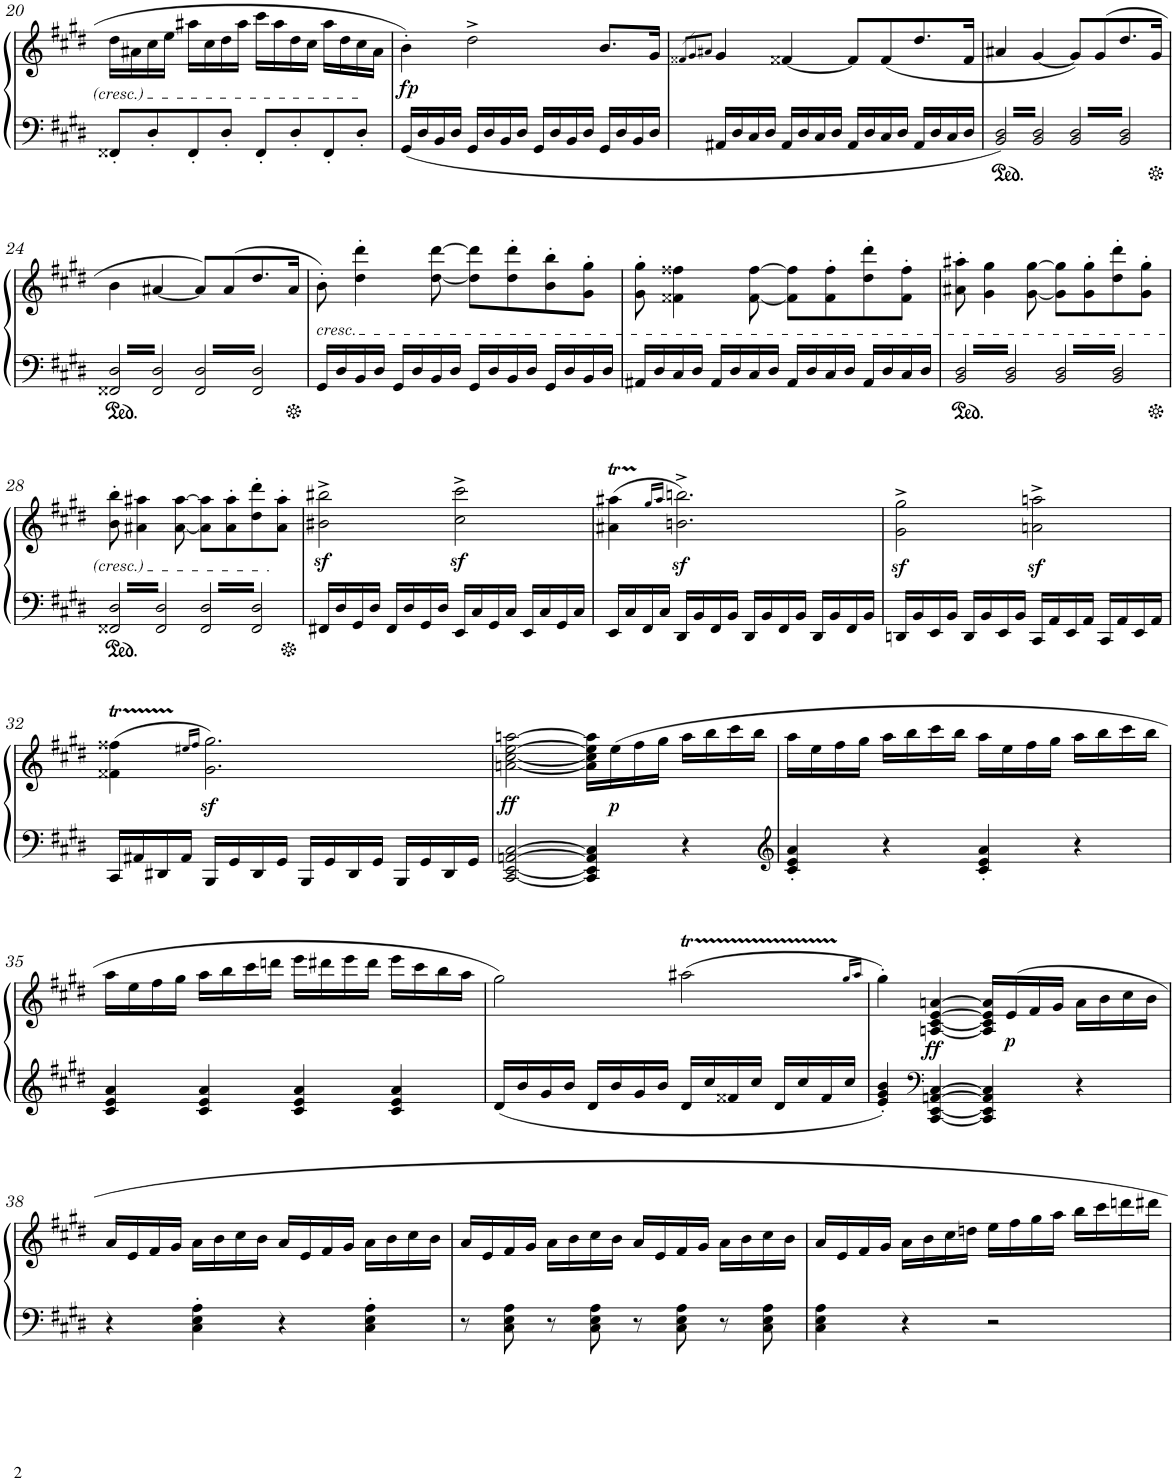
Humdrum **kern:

**kern	**kern	**dynam
*part1	*part1	*part1
*staff2	*staff1	*staff1/2
*I"Piano	*	*
*I'Pno.	*	*
!!LO:PB:g=z
*clefF4	*clefG2	*
*k[f#c#g#d#]	*k[f#c#g#d#]	*
*M4/4	*M4/4	*
*met(c)	*met(c)	*
=20	=20	=20
8FF##X'/L	16dd#\LL	.
.	16a#X\	.
8D#'/	16cc#\	.
.	16ee\JJ	.
8FF##'/	16aa#X\LL	.
.	16cc#\	.
8D#'/J	16dd#\	.
.	16aa#\JJ	.
8FF##'/L	16ccc#\LL	.
.	16aa#\	.
8D#'/	16dd#\	.
.	16cc#\JJ	.
8FF##'/	16aa#\LL	.
.	16dd#\	.
8D#'/J	16cc#\	.
.	16a#\JJ	.
=21	=21	=21
!	!	!LO:DY:b
16GG#/LL	4b'\	fp
16D#/	.	.
16BB/	.	.
16D#/JJ	.	.
16GG#/LL	2dd#^\	.
16D#/	.	.
16BB/	.	.
16D#/JJ	.	.
16GG#/LL	.	.
16D#/	.	.
16BB/	.	.
16D#/JJ	.	.
16GG#/LL	8.b/L	.
16D#/	.	.
16BB/	.	.
16D#/JJ	16g#/Jk	.
=22	=22	=22
.	8qf##X/L	.
.	8qg#/	.
.	8qa#X/J	.
16AA#X/LL	4g#/	.
16D#/	.	.
16C#/	.	.
16D#/JJ	.	.
16AA#/LL	[4f##X/	.
16D#/	.	.
16C#/	.	.
16D#/JJ	.	.
16AA#/LL	8f##/L]	.
16D#/	.	.
16C#/	(8f##/	.
16D#/JJ	.	.
16AA#/LL	8.dd#/	.
16D#/	.	.
16C#/	.	.
16D#/JJ	16f##/Jk	.
=23	=23	=23
6.BB/ 6.D#/	4a#X/	.
6.BB/ 6.D#/	[4g#/	.
6.BB/ 6.D#/	8g#/L])	.
.	(8g#/	.
6.BB/ 6.D#/	8.dd#/	.
.	16g#/Jk	.
!!LO:LB:g=z
=24	=24	=24
6.FF##X/ 6.D#/	4b\	.
6.FF##/ 6.D#/	[4a#X/	.
6.FF##/ 6.D#/	8a#/L])	.
.	(8a#/	.
6.FF##/ 6.D#/	8.dd#/	.
.	16a#/Jk	.
=25	=25	=25
!	!LO:TX:b:i:t=cresc.	!
16GG#/LL	8b'\)	.
16D#/	.	.
16BB/	4dd#\' 4ddd#\'	.
16D#/JJ	.	.
16GG#/LL	.	.
16D#/	.	.
16BB/	[8dd#\ [8ddd#\	.
16D#/JJ	.	.
16GG#/LL	8dd#\] 8ddd#\]L	.
16D#/	.	.
16BB/	8dd#\' 8ddd#\'	.
16D#/JJ	.	.
16GG#/LL	8b\' 8bb\'	.
16D#/	.	.
16BB/	8g#\' 8gg#\'J	.
16D#/JJ	.	.
=26	=26	=26
16AA#X/LL	8g#\' 8gg#\'	.
16D#/	.	.
16C#/	4f##X\ 4ff##X\	.
16D#/JJ	.	.
16AA#/LL	.	.
16D#/	.	.
16C#/	[8f##\ [8ff##\	.
16D#/JJ	.	.
16AA#/LL	8f##\] 8ff##\]L	.
16D#/	.	.
16C#/	8f##\' 8ff##\'	.
16D#/JJ	.	.
16AA#/LL	8dd#\' 8ddd#\'	.
16D#/	.	.
16C#/	8f##\' 8ff##\'J	.
16D#/JJ	.	.
=27	=27	=27
6.BB/ 6.D#/	8a#X\' 8aa#X\'	.
.	4g#\ 4gg#\	.
6.BB/ 6.D#/	.	.
.	[8g#\ [8gg#\	.
6.BB/ 6.D#/	8g#\] 8gg#\]L	.
.	8g#\' 8gg#\'	.
6.BB/ 6.D#/	8dd#\' 8ddd#\'	.
.	8g#\' 8gg#\'J	.
!!LO:LB:g=z
=28	=28	=28
6.FF##X/ 6.D#/	8b\' 8bb\'	.
.	4a#X\ 4aa#X\	.
6.FF##/ 6.D#/	.	.
.	[8a#\ [8aa#\	.
6.FF##/ 6.D#/	8a#\] 8aa#\]L	.
.	8a#\' 8aa#\'	.
6.FF##/ 6.D#/	8dd#\' 8ddd#\'	.
.	8a#\' 8aa#\'J	.
=29	=29	=29
16FF#X/LL	2b#X\z<^ 2bb#X\z<^	.
16D#/	.	.
16GG#/	.	.
16D#/JJ	.	.
16FF#/LL	.	.
16D#/	.	.
16GG#/	.	.
16D#/JJ	.	.
16EE/LL	2cc#\z<^ 2ccc#\z<^	.
16C#/	.	.
16GG#/	.	.
16C#/JJ	.	.
16EE/LL	.	.
16C#/	.	.
16GG#/	.	.
16C#/JJ	.	.
=30	=30	=30
16EE/LL	(4a#X\T 4aa#X\T	.
16C#/	.	.
16FF#/	.	.
16C#/JJ	.	.
.	16qgg#/LL	.
.	16qaa#/JJ	.
16DD#/LL	2.bn\z<^ 2.bbn\z<^)	.
16BB/	.	.
16FF#/	.	.
16BB/JJ	.	.
16DD#/LL	.	.
16BB/	.	.
16FF#/	.	.
16BB/JJ	.	.
16DD#/LL	.	.
16BB/	.	.
16FF#/	.	.
16BB/JJ	.	.
=31	=31	=31
16DDn/LL	2g#\z<^ 2gg#\z<^	.
16BB/	.	.
16EE/	.	.
16BB/JJ	.	.
16DD/LL	.	.
16BB/	.	.
16EE/	.	.
16BB/JJ	.	.
16CC#/LL	2an\z<^ 2aan\z<^	.
16AA/	.	.
16EE/	.	.
16AA/JJ	.	.
16CC#/LL	.	.
16AA/	.	.
16EE/	.	.
16AA/JJ	.	.
!!LO:LB:g=z
=32	=32	=32
16CC#/LL	(4f##X\T 4ff##X\T	.
16AA#X/	.	.
16DD#X/	.	.
16AA#/JJ	.	.
.	16qee#X/LL	.
.	16qff##/JJ	.
16BBB/LL	2.g#\z< 2.gg#\z<)	.
16GG#/	.	.
16DD#/	.	.
16GG#/JJ	.	.
16BBB/LL	.	.
16GG#/	.	.
16DD#/	.	.
16GG#/JJ	.	.
16BBB/LL	.	.
16GG#/	.	.
16DD#/	.	.
16GG#/JJ	.	.
=33	=33	=33
!	!	!LO:DY:b
[2CC#/ [2EE/ [2AAn/ [2C#/	[2an\ [2cc#\ [2ee\ [2aan\	ff
4CC#/] 4EE/] 4AA/] 4C#/]	16a\] 16cc#\] 16ee\] 16aa\]LL	.
!	!	!LO:DY:b
.	(16ee\	p
.	16ff#\	.
.	16gg#\JJ	.
4r	16aa\LL	.
.	16bb\	.
.	16ccc#\	.
.	16bb\JJ	.
=34	=34	=34
*clefG2	*	*
4c#/' 4e/' 4a/'	16aa\LL	.
.	16ee\	.
.	16ff#\	.
.	16gg#\JJ	.
4r	16aa\LL	.
.	16bb\	.
.	16ccc#\	.
.	16bb\JJ	.
4c#/' 4e/' 4a/'	16aa\LL	.
.	16ee\	.
.	16ff#\	.
.	16gg#\JJ	.
4r	16aa\LL	.
.	16bb\	.
.	16ccc#\	.
.	16bb\JJ	.
!!LO:LB:g=z
=35	=35	=35
4c#/ 4e/ 4a/	16aa\LL	.
.	16ee\	.
.	16ff#\	.
.	16gg#\JJ	.
4c#/ 4e/ 4a/	16aa\LL	.
.	16bb\	.
.	16ccc#\	.
.	16dddn\JJ	.
4c#/ 4e/ 4a/	16eee\LL	.
.	16ddd#X\	.
.	16eee\	.
.	16ddd#\JJ	.
4c#/ 4e/ 4a/	16eee\LL	.
.	16ccc#\	.
.	16bb\	.
.	16aa\JJ	.
=36	=36	=36
16d#/LL	2gg#\)	.
16b/	.	.
16g#/	.	.
16b/JJ	.	.
16d#/LL	.	.
16b/	.	.
16g#/	.	.
16b/JJ	.	.
16d#/LL	(2aa#Xt\	.
16cc#/	.	.
16f##X/	.	.
16cc#/JJ	.	.
16d#/LL	.	.
16cc#/	.	.
16f##/	.	.
16cc#/JJ	.	.
.	16qgg#/LL	.
.	16qaa#/JJ	.
=37	=37	=37
4e/' 4g#/' 4b/'	4gg#'\)	.
*clefF4	*	*
!	!	!LO:DY:b
[4CC#/ [4EE/ [4AAn/ [4C#/	[4An/ [4c#/ [4e/ [4an/	ff
4CC#/] 4EE/] 4AA/] 4C#/]	16A/] 16c#/] 16e/] 16a/]LL	.
!	!	!LO:DY:b
.	16e/	p
.	16f#/	.
.	16g#/JJ	.
4r	16a\LL	.
.	16b\	.
.	16cc#\	.
.	16b\JJ	.
!!LO:LB:g=z
=38	=38	=38
4r	16a/LL	.
.	16e/	.
.	16f#/	.
.	16g#/JJ	.
4C#\' 4E\' 4A\'	16a\LL	.
.	16b\	.
.	16cc#\	.
.	16b\JJ	.
4r	16a/LL	.
.	16e/	.
.	16f#/	.
.	16g#/JJ	.
4C#\' 4E\' 4A\'	16a\LL	.
.	16b\	.
.	16cc#\	.
.	16b\JJ	.
=39	=39	=39
8r	16a/LL	.
.	16e/	.
8C#\ 8E\ 8A\	16f#/	.
.	16g#/JJ	.
8r	16a\LL	.
.	16b\	.
8C#\ 8E\ 8A\	16cc#\	.
.	16b\JJ	.
8r	16a/LL	.
.	16e/	.
8C#\ 8E\ 8A\	16f#/	.
.	16g#/JJ	.
8r	16a\LL	.
.	16b\	.
8C#\ 8E\ 8A\	16cc#\	.
.	16b\JJ	.
=40	=40	=40
4C#\ 4E\ 4A\	16a/LL	.
.	16e/	.
.	16f#/	.
.	16g#/JJ	.
4r	16a\LL	.
.	16b\	.
.	16cc#\	.
.	16ddn\JJ	.
2r	16ee\LL	.
.	16ff#\	.
.	16gg#\	.
.	16aa\JJ	.
.	16bb\LL	.
.	16ccc#\	.
.	16dddn\	.
.	16ddd#X\JJ	.
=	=	=
*-	*-	*-
